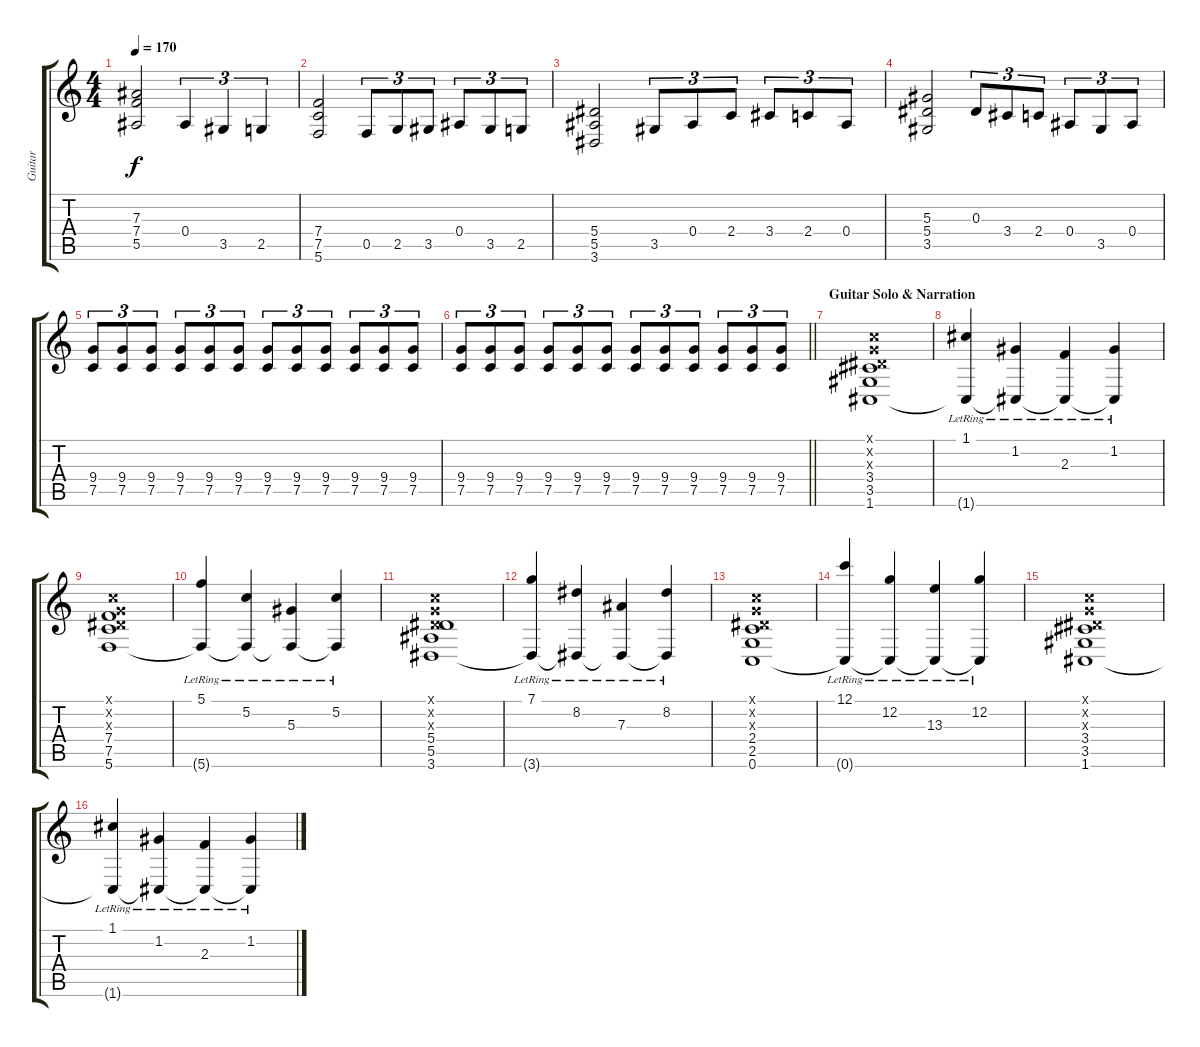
\track ("Guitar" "Guitar") {instrument distortionguitar}
\staff {score tabs}
\tuning (C4 G3 Eb3 Bb2 F2 C2) {hide}
\ts (4 4)
\tempo 170
\clef g2
\ks c
(7.3 7.4 5.5).2{dy f} 0.4.4{tu (3 2)} 3.5.4{tu (3 2)} 2.5.4{tu (3 2)} |
(7.4 7.5 5.6).2 0.5.8{tu (3 2)} 2.5.8{tu (3 2)} 3.5.8{tu (3 2)} 0.4.8{tu (3 2)} 3.5.8{tu (3 2)} 2.5.8{tu (3 2)} |
(5.4 5.5 3.6).2 3.5.8{tu (3 2)} 0.4.8{tu (3 2)} 2.4.8{tu (3 2)} 3.4.8{tu (3 2)} 2.4.8{tu (3 2)} 0.4.8{tu (3 2)} |
(5.3 5.4 3.5).2 0.3.8{tu (3 2)} 3.4.8{tu (3 2)} 2.4.8{tu (3 2)} 0.4.8{tu (3 2)} 3.5.8{tu (3 2)} 0.4.8{tu (3 2)} |
(9.4 7.5).8{tu (3 2)} (9.4 7.5).8{tu (3 2)} (9.4 7.5).8{tu (3 2)} (9.4 7.5).8{tu (3 2)} (9.4 7.5).8{tu (3 2)} (9.4 7.5).8{tu (3 2)} (9.4 7.5).8{tu (3 2)} (9.4 7.5).8{tu (3 2)} (9.4 7.5).8{tu (3 2)} (9.4 7.5).8{tu (3 2)} (9.4 7.5).8{tu (3 2)} (9.4 7.5).8{tu (3 2)} |
\barLineRight lightlight
(9.4 7.5).8{tu (3 2)} (9.4 7.5).8{tu (3 2)} (9.4 7.5).8{tu (3 2)} (9.4 7.5).8{tu (3 2)} (9.4 7.5).8{tu (3 2)} (9.4 7.5).8{tu (3 2)} (9.4 7.5).8{tu (3 2)} (9.4 7.5).8{tu (3 2)} (9.4 7.5).8{tu (3 2)} (9.4 7.5).8{tu (3 2)} (9.4 7.5).8{tu (3 2)} (9.4 7.5).8{tu (3 2)} |
\section ("" "Guitar Solo & Narration")
(0.1{x} 0.2{x} 0.3{x} 3.4 3.5 1.6).1 |
(1.1{lr} 1.6{t}).4 (1.2{lr} 1.6{t}).4 (2.3{lr} 1.6{t}).4 (1.2{lr} 1.6{t}).4 |
(0.1{x} 0.2{x} 0.3{x} 7.4 7.5 5.6).1 |
(5.1{lr} 5.6{t}).4 (5.2{lr} 5.6{t}).4 (5.3{lr} 5.6{t}).4 (5.2{lr} 5.6{t}).4 |
(0.1{x} 0.2{x} 0.3{x} 5.4 5.5 3.6).1 |
(7.1{lr} 3.6{t}).4 (8.2{lr} 3.6{t}).4 (7.3{lr} 3.6{t}).4 (8.2{lr} 3.6{t}).4 |
(0.1{x} 0.2{x} 0.3{x} 2.4 2.5 0.6).1 |
(12.1{lr} 0.6{t}).4 (12.2{lr} 0.6{t}).4 (13.3{lr} 0.6{t}).4 (12.2{lr} 0.6{t}).4 |
(0.1{x} 0.2{x} 0.3{x} 3.4 3.5 1.6).1 |
(1.1{lr} 1.6{t}).4 (1.2{lr} 1.6{t}).4 (2.3{lr} 1.6{t}).4 (1.2{lr} 1.6{t}).4
